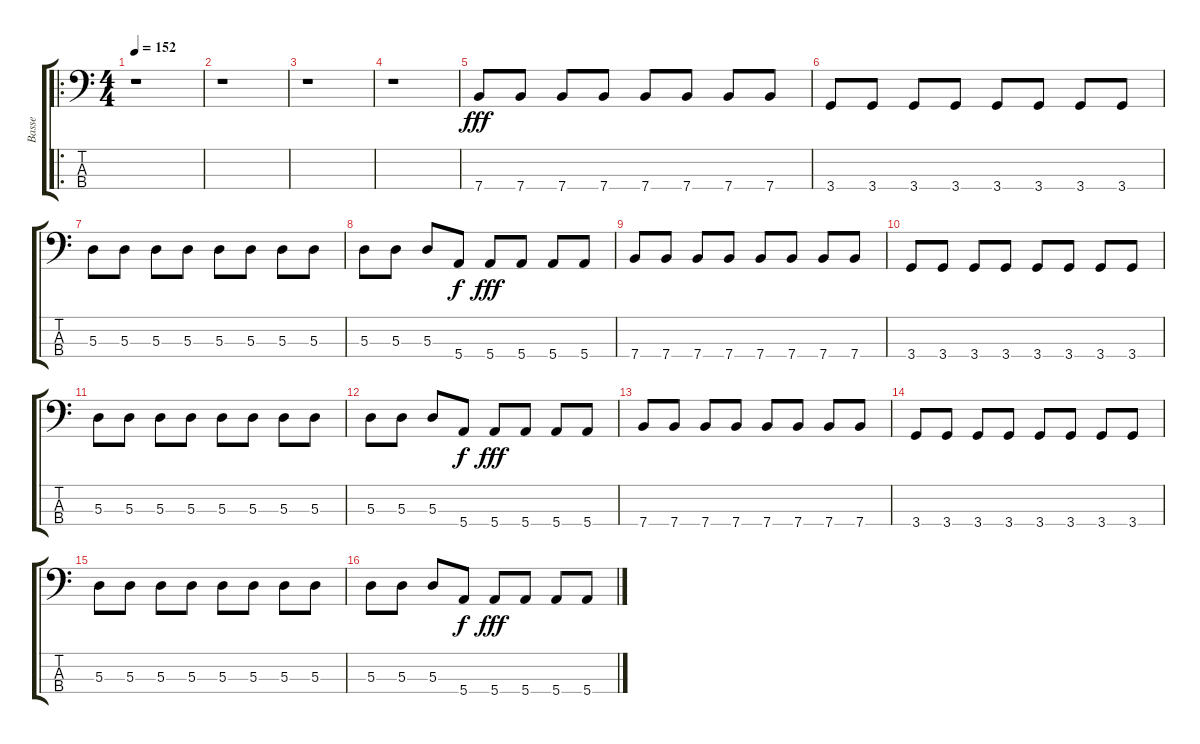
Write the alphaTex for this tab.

\track ("Basse" "Basse") {instrument electricbasspick}
\staff {score tabs}
\tuning (G2 D2 A1 E1) {hide}
\ro
\ts (4 4)
\tempo 152
\clef f4
\ks c
r.1{dy fff instrument electricbasspick} |
r.1 |
r.1 |
r.1 |
7.4.8 7.4.8 7.4.8 7.4.8 7.4.8 7.4.8 7.4.8 7.4.8 |
3.4.8 3.4.8 3.4.8 3.4.8 3.4.8 3.4.8 3.4.8 3.4.8 |
5.3.8 5.3.8 5.3.8 5.3.8 5.3.8 5.3.8 5.3.8 5.3.8 |
5.3.8 5.3.8 5.3.8 5.4.8{dy f} 5.4.8{dy fff} 5.4.8 5.4.8 5.4.8 |
7.4.8 7.4.8 7.4.8 7.4.8 7.4.8 7.4.8 7.4.8 7.4.8 |
3.4.8 3.4.8 3.4.8 3.4.8 3.4.8 3.4.8 3.4.8 3.4.8 |
5.3.8 5.3.8 5.3.8 5.3.8 5.3.8 5.3.8 5.3.8 5.3.8 |
5.3.8 5.3.8 5.3.8 5.4.8{dy f} 5.4.8{dy fff} 5.4.8 5.4.8 5.4.8 |
7.4.8 7.4.8 7.4.8 7.4.8 7.4.8 7.4.8 7.4.8 7.4.8 |
3.4.8 3.4.8 3.4.8 3.4.8 3.4.8 3.4.8 3.4.8 3.4.8 |
5.3.8 5.3.8 5.3.8 5.3.8 5.3.8 5.3.8 5.3.8 5.3.8 |
5.3.8 5.3.8 5.3.8 5.4.8{dy f} 5.4.8{dy fff} 5.4.8 5.4.8 5.4.8
